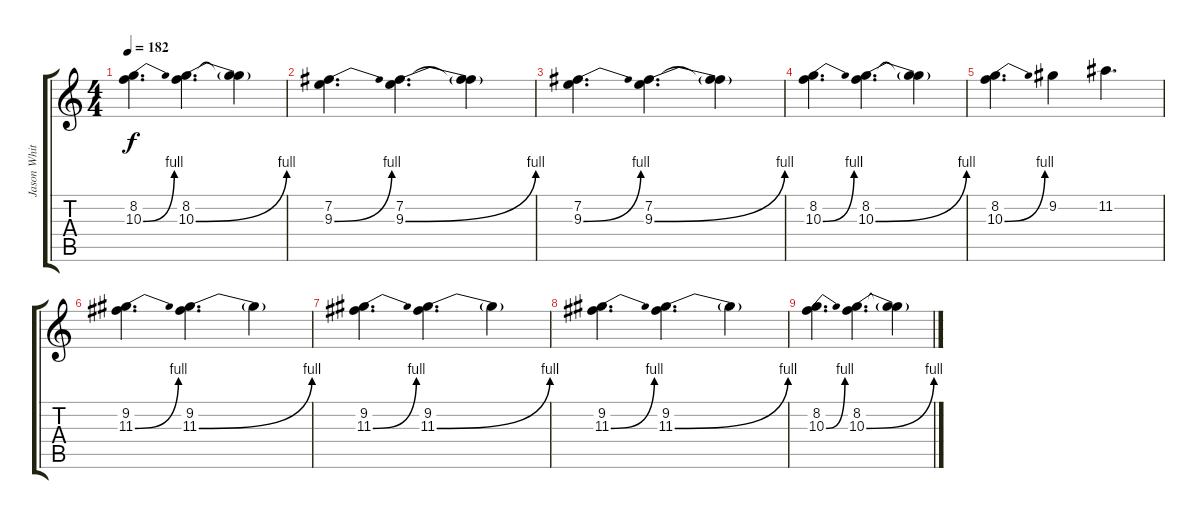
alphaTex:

\track ("Jason White" "Jason Whit") {instrument overdrivenguitar}
\staff {score tabs}
\tuning (E4 B3 G3 D3 A2 E2) {hide}
\ts (4 4)
\tempo 182
\clef g2
\ks c
(8.2 10.3{be (bend 0 0 60 4)}).4{d dy f} (8.2 10.3{be (bend 0 0 60 4)}).4{d} (8.2{t} 10.3{t}).4 |
(7.2 9.3{be (bend 0 0 60 4)}).4{d} (7.2 9.3{be (bend 0 0 60 4)}).4{d} (7.2{t} 9.3{t}).4 |
(7.2 9.3{be (bend 0 0 60 4)}).4{d} (7.2 9.3{be (bend 0 0 60 4)}).4{d} (7.2{t} 9.3{t}).4 |
(8.2 10.3{be (bend 0 0 60 4)}).4{d} (8.2 10.3{be (bend 0 0 60 4)}).4{d} (8.2{t} 10.3{t}).4 |
(8.2 10.3{be (bend 0 0 60 4)}).4{d} 9.2.4 11.2.4{d} |
(9.2 11.3{be (bend 0 0 60 4)}).4{d} (9.2 11.3{be (bend 0 0 60 4)}).4{d} 11.3{t}.4 |
(9.2 11.3{be (bend 0 0 60 4)}).4{d} (9.2 11.3{be (bend 0 0 60 4)}).4{d} 11.3{t}.4 |
(9.2 11.3{be (bend 0 0 60 4)}).4{d} (9.2 11.3{be (bend 0 0 60 4)}).4{d} 11.3{t}.4 |
(8.2 10.3{be (bend 0 0 60 4)}).4{d} (8.2 10.3{be (bend 0 0 60 4)}).4{d} (8.2{t} 10.3{t}).4
